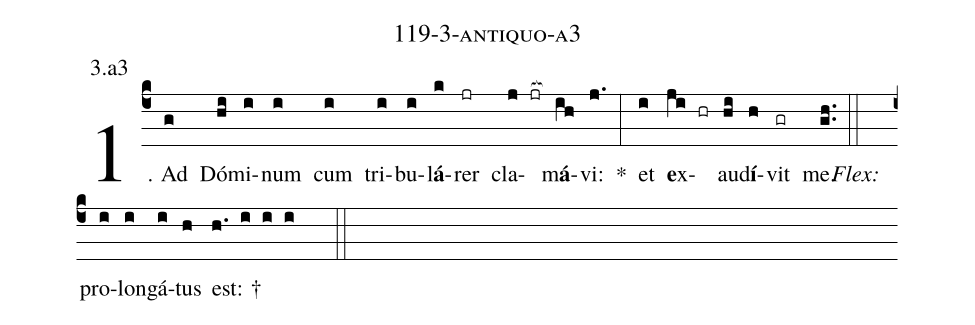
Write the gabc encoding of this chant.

name: 119-3-antiquo-a3;
annotation: 3.a3;
%%
(c4)1. Ad(g) Dó(hi)mi(i)num(i) cum(i) tri(i)bu(i)l<b>á</b>(k)rer(jr) cla(j jr[ocb:1{])m<b>á</b>(ih[ocb:0}])vi:(j.) *(:) et(i) <b>e</b>x(ji hr)au(hi)d<b>í</b>(h)vit(gr) me.(gh..) (::)
<i>Flex:</i>()  pro(i)lon(i)gá(i)tus(h) est: †(h. i i i  ::)
